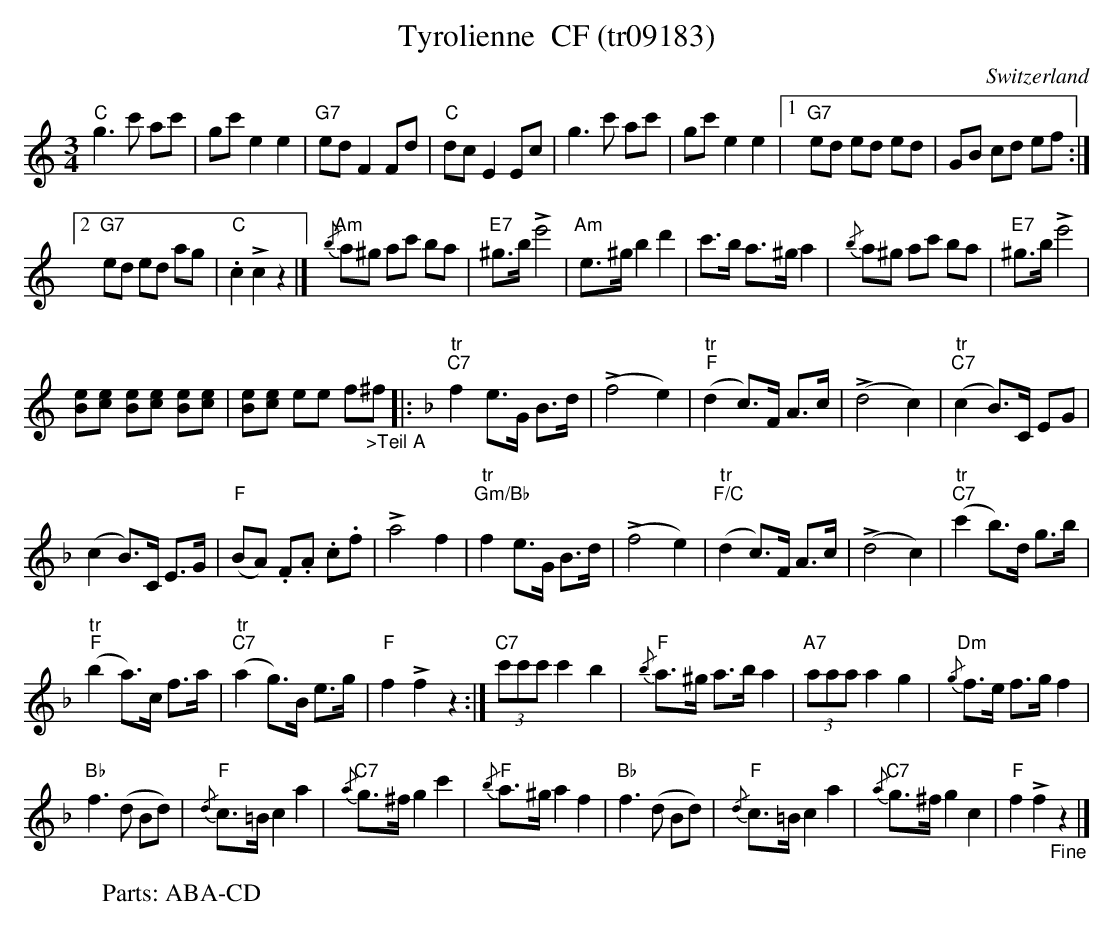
X:1
T:Tyrolienne  CF (tr09183)
M:3/4
L:1/8
O:Switzerland
K:C major
"C"g3c' ac' | gc'e2e2 | "G7"ed F2 Fd | "C"dc E2 Ec | g3c' ac' | gc'e2e2 |1 "G7"ed ed ed | GB cd ef :|2
"G7"ed ed ag | "C".c2!>!c2z2 |] {/b}"Am"a^g ac' ba | "E7"^g>b !>!e'4 | "Am"e>^g b2d'2 | c'>b a>^g a2 | {/b}a^g ac' ba |  "E7"^g>b !>!e'4 |
 [Be][ce] [Be][ce] [Be][ce] | [Be][ce] ee f"_>Teil A"^f |: [K:F] "tr""C7"f2 e>G B>d | (!>!f4e2) | ("tr""F"d2 c>)F A>c | (!>!d4 c2) | ("tr""C7"c2 B>)C EG |
(c2 B>)C E>G | ("F"BA) .F.A .c.f | !>!a4f2 | "tr""Gm/Bb"f2 e>G B>d | (!>!f4e2) | ("tr""F/C"d2 c>)F A>c | (!>!d4 c2) | ("tr""C7"c'2 b>)d g>b |
("tr""F"b2a>)c f>a | ("tr""C7"a2g>)B e>g | "F"f2!>!f2z2 :| (3"C7"c'c'c' c'2b2 | {/b}"F"a>^g a>ba2 | (3"A7"aaa a2g2 | {/g}"Dm"f>e f>g f2 |
"Bb"f3(d Bd) | {/d}"F"c>=B c2a2 | {/a}"C7"g>^f g2c'2 | {/b}"F"a>^ga2f2 | "Bb"f3(d Bd) | {/d}"F"c>=B c2a2 | {/a}"C7"g>^f g2c2 | "F"f2!>!f2"_Fine"z2 |]
W:Parts: ABA-CD
